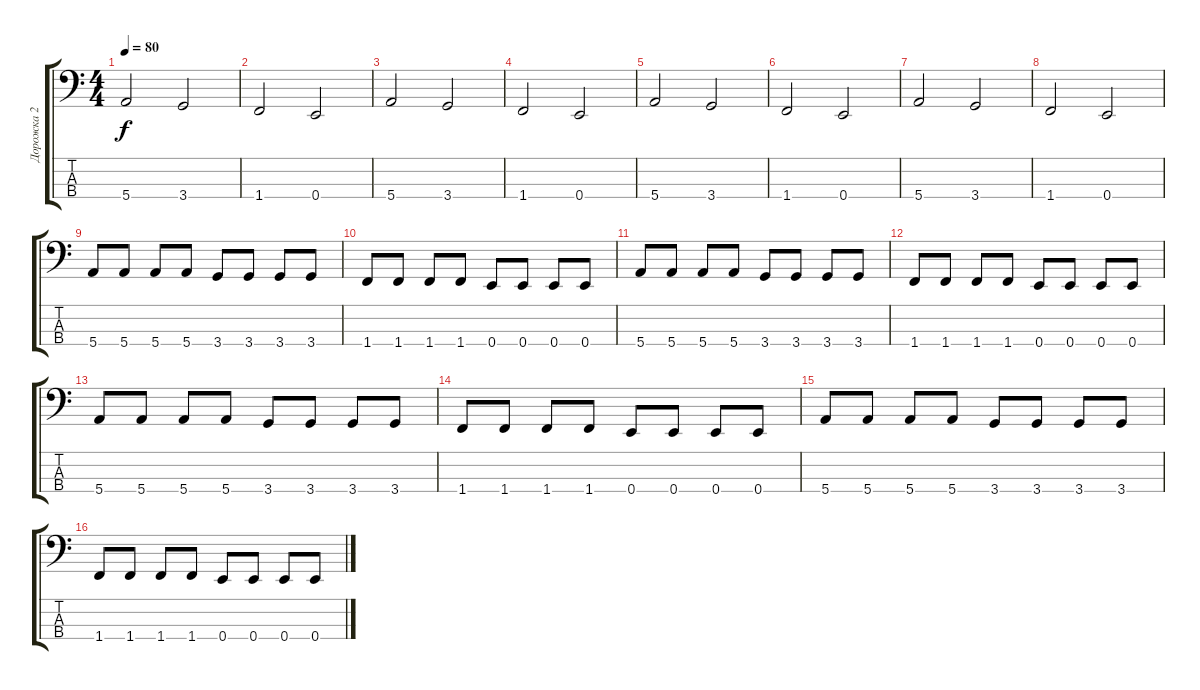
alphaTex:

\track ("Дорожка 2" "Дорожка 2") {instrument electricbasspick}
\staff {score tabs}
\tuning (G2 D2 A1 E1) {hide}
\ts (4 4)
\tempo 80
\clef f4
\ks c
5.4.2{dy f} 3.4.2 |
1.4.2 0.4.2 |
5.4.2 3.4.2 |
1.4.2 0.4.2 |
5.4.2 3.4.2 |
1.4.2 0.4.2 |
5.4.2 3.4.2 |
1.4.2 0.4.2 |
5.4.8 5.4.8 5.4.8 5.4.8 3.4.8 3.4.8 3.4.8 3.4.8 |
1.4.8 1.4.8 1.4.8 1.4.8 0.4.8 0.4.8 0.4.8 0.4.8 |
5.4.8 5.4.8 5.4.8 5.4.8 3.4.8 3.4.8 3.4.8 3.4.8 |
1.4.8 1.4.8 1.4.8 1.4.8 0.4.8 0.4.8 0.4.8 0.4.8 |
5.4.8 5.4.8 5.4.8 5.4.8 3.4.8 3.4.8 3.4.8 3.4.8 |
1.4.8 1.4.8 1.4.8 1.4.8 0.4.8 0.4.8 0.4.8 0.4.8 |
5.4.8 5.4.8 5.4.8 5.4.8 3.4.8 3.4.8 3.4.8 3.4.8 |
1.4.8 1.4.8 1.4.8 1.4.8 0.4.8 0.4.8 0.4.8 0.4.8
